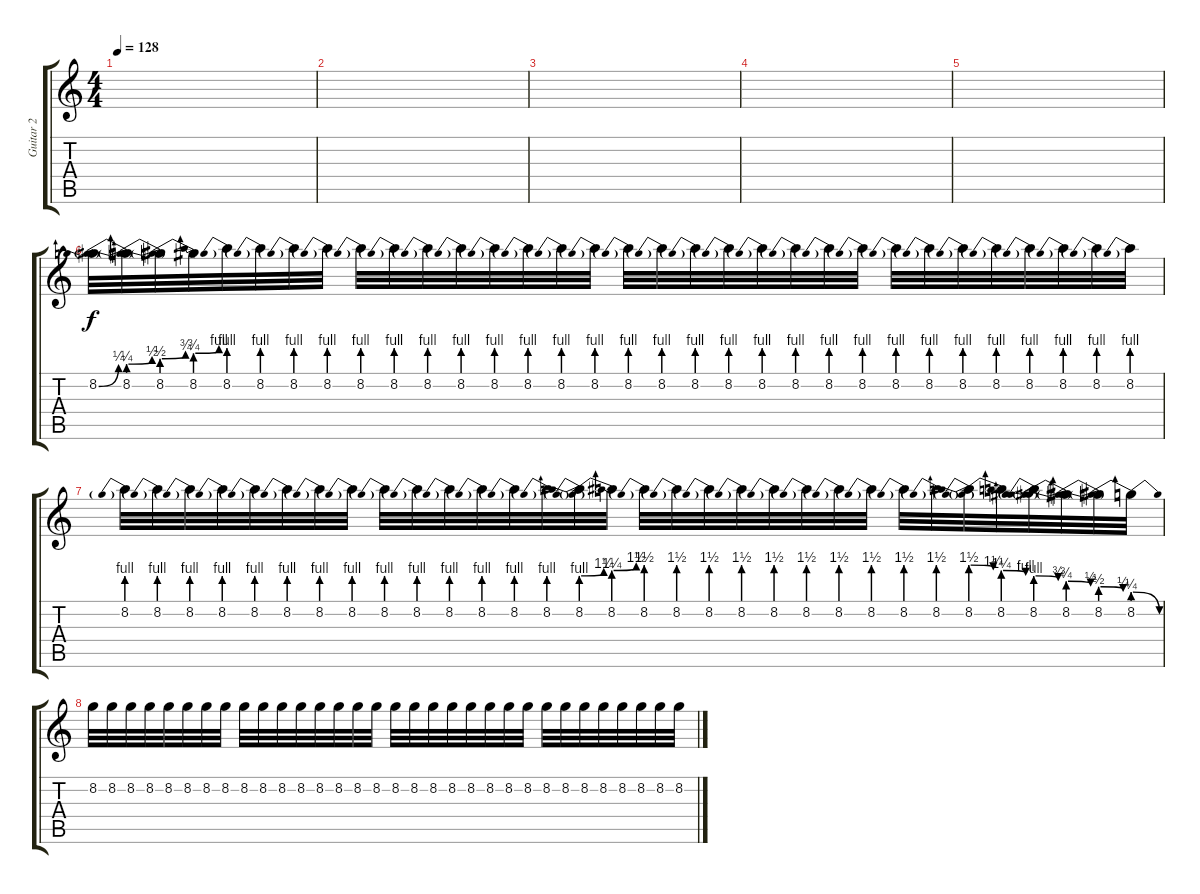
\track ("Guitar 2" "Guitar 2") {instrument electricguitarjazz}
\staff {score tabs}
\tuning (E4 B3 G3 D3 A2 E2) {hide}
\ts (4 4)
\tempo 128
\clef g2
\ks c
|
|
|
|
|
8.2{be (bend 0 0 60 1)}.32 8.2{be (prebendbend 0 1 60 2)}.32 8.2{be (prebendbend 0 2 60 3)}.32 8.2{be (prebendbend 0 3 60 4)}.32 8.2{be (prebend 0 4 60 4)}.32 8.2{be (prebend 0 4 60 4)}.32 8.2{be (prebend 0 4 60 4)}.32 8.2{be (prebend 0 4 60 4)}.32 8.2{be (prebend 0 4 60 4)}.32 8.2{be (prebend 0 4 60 4)}.32 8.2{be (prebend 0 4 60 4)}.32 8.2{be (prebend 0 4 60 4)}.32 8.2{be (prebend 0 4 60 4)}.32 8.2{be (prebend 0 4 60 4)}.32 8.2{be (prebend 0 4 60 4)}.32 8.2{be (prebend 0 4 60 4)}.32 8.2{be (prebend 0 4 60 4)}.32 8.2{be (prebend 0 4 60 4)}.32 8.2{be (prebend 0 4 60 4)}.32 8.2{be (prebend 0 4 60 4)}.32 8.2{be (prebend 0 4 60 4)}.32 8.2{be (prebend 0 4 60 4)}.32 8.2{be (prebend 0 4 60 4)}.32 8.2{be (prebend 0 4 60 4)}.32 8.2{be (prebend 0 4 60 4)}.32 8.2{be (prebend 0 4 60 4)}.32 8.2{be (prebend 0 4 60 4)}.32 8.2{be (prebend 0 4 60 4)}.32 8.2{be (prebend 0 4 60 4)}.32 8.2{be (prebend 0 4 60 4)}.32 8.2{be (prebend 0 4 60 4)}.32 8.2{be (prebend 0 4 60 4)}.32 |
8.2{be (prebend 0 4 60 4)}.32 8.2{be (prebend 0 4 60 4)}.32 8.2{be (prebend 0 4 60 4)}.32 8.2{be (prebend 0 4 60 4)}.32 8.2{be (prebend 0 4 60 4)}.32 8.2{be (prebend 0 4 60 4)}.32 8.2{be (prebend 0 4 60 4)}.32 8.2{be (prebend 0 4 60 4)}.32 8.2{be (prebend 0 4 60 4)}.32 8.2{be (prebend 0 4 60 4)}.32 8.2{be (prebend 0 4 60 4)}.32 8.2{be (prebend 0 4 60 4)}.32 8.2{be (prebend 0 4 60 4)}.32 8.2{be (prebend 0 4 60 4)}.32 8.2{be (prebendbend 0 4 60 5)}.32 8.2{be (prebendbend 0 5 60 6)}.32 8.2{be (prebend 0 6 60 6)}.32 8.2{be (prebend 0 6 60 6)}.32 8.2{be (prebend 0 6 60 6)}.32 8.2{be (prebend 0 6 60 6)}.32 8.2{be (prebend 0 6 60 6)}.32 8.2{be (prebend 0 6 60 6)}.32 8.2{be (prebend 0 6 60 6)}.32 8.2{be (prebend 0 6 60 6)}.32 8.2{be (prebend 0 6 60 6)}.32 8.2{be (prebend 0 6 60 6)}.32 8.2{be (prebendrelease 0 6 60 5)}.32 8.2{be (prebendrelease 0 5 60 4)}.32 8.2{be (prebendrelease 0 4 60 3)}.32 8.2{be (prebendrelease 0 3 60 2)}.32 8.2{be (prebendrelease 0 2 60 1)}.32 8.2{be (prebendrelease 0 1 60 0)}.32 |
8.2.32 8.2.32 8.2.32 8.2.32 8.2.32 8.2.32 8.2.32 8.2.32 8.2.32 8.2.32 8.2.32 8.2.32 8.2.32 8.2.32 8.2.32 8.2.32 8.2.32 8.2.32 8.2.32 8.2.32 8.2.32 8.2.32 8.2.32 8.2.32 8.2.32 8.2.32 8.2.32 8.2.32 8.2.32 8.2.32 8.2.32 8.2.32
